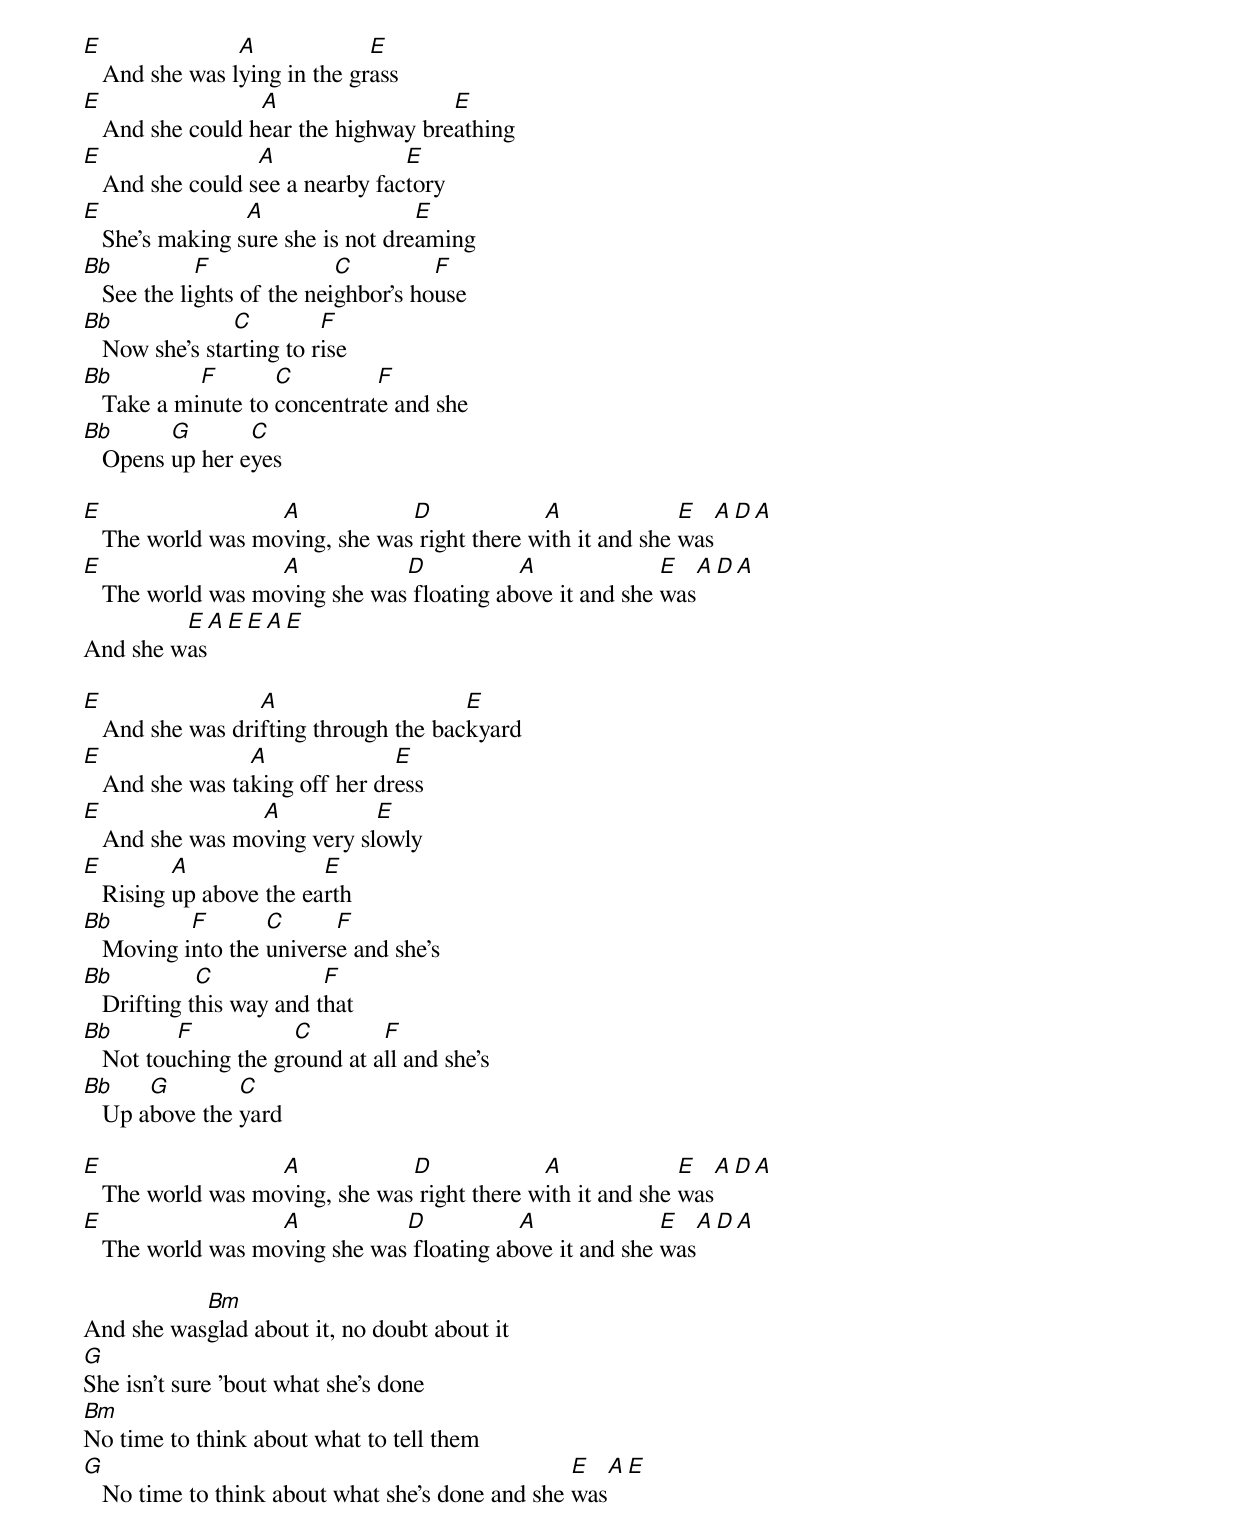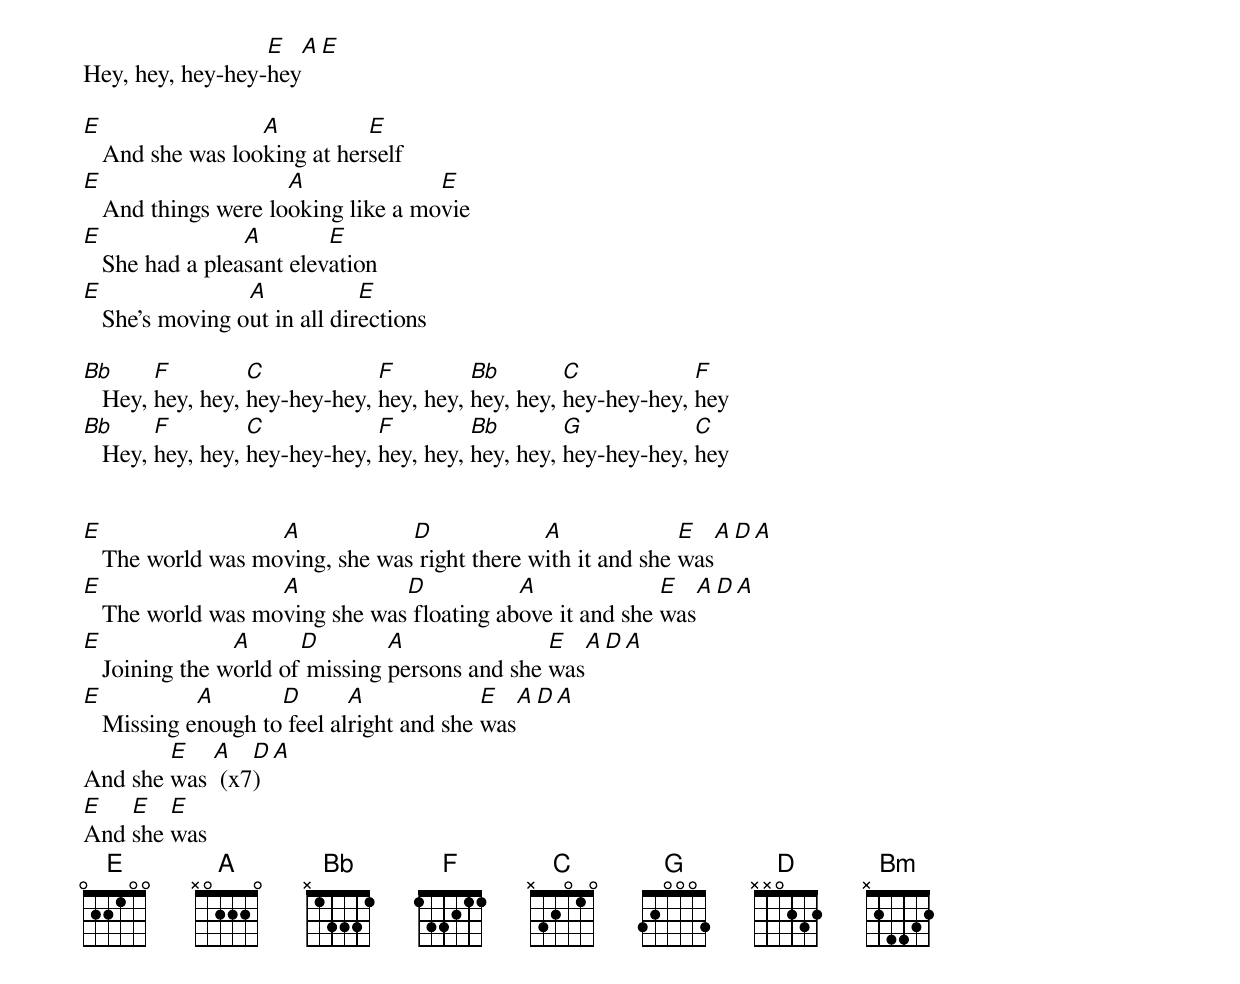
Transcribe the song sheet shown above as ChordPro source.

[E]   And she was l[A]ying in the gr[E]ass
[E]   And she could h[A]ear the highway bre[E]athing
[E]   And she could s[A]ee a nearby fac[E]tory
[E]   She's making s[A]ure she is not dre[E]aming
[Bb]   See the li[F]ghts of the nei[C]ghbor's ho[F]use
[Bb]   Now she's sta[C]rting to r[F]ise
[Bb]   Take a mi[F]nute to [C]concentrat[F]e and she
[Bb]   Opens [G]up her e[C]yes

[E]   The world was mo[A]ving, she was[D] right there w[A]ith it and she [E]was[A][D][A]
[E]   The world was mo[A]ving she was[D] floating ab[A]ove it and she [E]was[A][D][A]
And she w[E]as[A][E][E][A][E]

[E]   And she was dri[A]fting through the bac[E]kyard
[E]   And she was ta[A]king off her dr[E]ess
[E]   And she was mo[A]ving very sl[E]owly
[E]   Rising [A]up above the ea[E]rth
[Bb]   Moving i[F]nto the [C]univers[F]e and she's
[Bb]   Drifting t[C]his way and t[F]hat
[Bb]   Not tou[F]ching the gr[C]ound at a[F]ll and she's
[Bb]   Up a[G]bove the [C]yard

[E]   The world was mo[A]ving, she was[D] right there w[A]ith it and she [E]was[A][D][A]
[E]   The world was mo[A]ving she was[D] floating ab[A]ove it and she [E]was[A][D][A]

And she was[Bm]glad about it, no doubt about it
[G]She isn't sure 'bout what she's done
[Bm]No time to think about what to tell them
[G]   No time to think about what she's done and she [E]was[A][E]
Hey, hey, hey-hey-[E]hey[A][E]

[E]   And she was loo[A]king at her[E]self
[E]   And things were lo[A]oking like a mo[E]vie
[E]   She had a plea[A]sant elev[E]ation
[E]   She's moving o[A]ut in all dir[E]ections

[Bb]   Hey, [F]hey, hey, [C]hey-hey-hey, [F]hey, hey, [Bb]hey, hey, [C]hey-hey-hey, [F]hey
[Bb]   Hey, [F]hey, hey, [C]hey-hey-hey, [F]hey, hey, [Bb]hey, hey, [G]hey-hey-hey, [C]hey


[E]   The world was mo[A]ving, she was[D] right there w[A]ith it and she [E]was[A][D][A]
[E]   The world was mo[A]ving she was[D] floating ab[A]ove it and she [E]was[A][D][A]
[E]   Joining the w[A]orld of[D] missing [A]persons and she [E]was[A][D][A]
[E]   Missing e[A]nough to[D] feel al[A]right and she [E]was[A][D][A]
And she [E]was [A] (x7[D])[A]
[E]And [E]she [E]was
